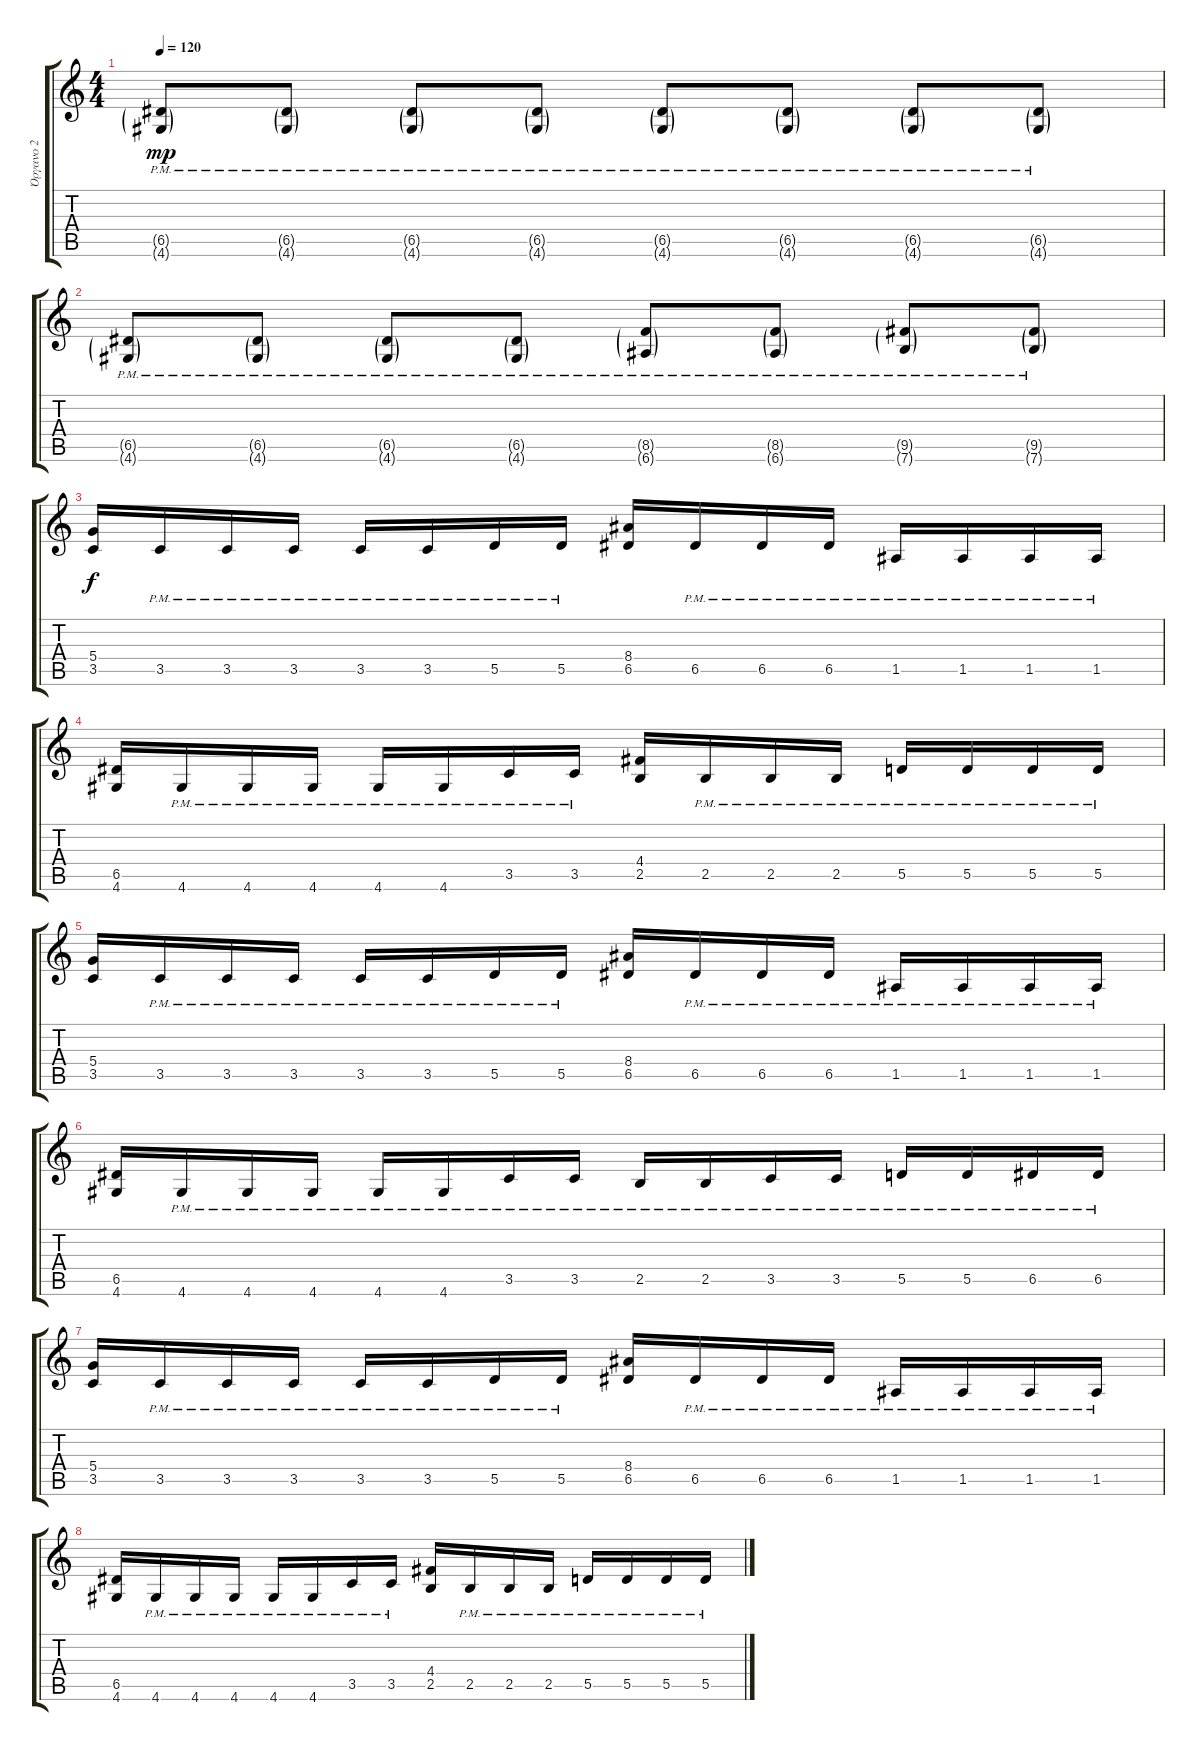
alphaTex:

\track ("Όργανο 2" "Όργανο 2") {instrument distortionguitar}
\staff {score tabs}
\tuning (E4 B3 G3 D3 A2 E2) {hide}
\ts (4 4)
\tempo 120
\clef g2
\ks c
(6.5{g pm} 4.6{g pm}).8{dy mp} (6.5{g pm} 4.6{g pm}).8 (6.5{g pm} 4.6{g pm}).8 (6.5{g pm} 4.6{g pm}).8 (6.5{g pm} 4.6{g pm}).8 (6.5{g pm} 4.6{g pm}).8 (6.5{g pm} 4.6{g pm}).8 (6.5{g pm} 4.6{g pm}).8 |
(6.5{g pm} 4.6{g pm}).8 (6.5{g pm} 4.6{g pm}).8 (6.5{g pm} 4.6{g pm}).8 (6.5{g pm} 4.6{g pm}).8 (8.5{g pm} 6.6{g pm}).8 (8.5{g pm} 6.6{g pm}).8 (9.5{g pm} 7.6{g pm}).8 (9.5{g pm} 7.6{g pm}).8 |
(5.4 3.5).16{dy f} 3.5{pm}.16 3.5{pm}.16 3.5{pm}.16 3.5{pm}.16 3.5{pm}.16 5.5{pm}.16 5.5{pm}.16 (8.4 6.5).16 6.5{pm}.16 6.5{pm}.16 6.5{pm}.16 1.5{pm}.16 1.5{pm}.16 1.5{pm}.16 1.5{pm}.16 |
(6.5 4.6).16 4.6{pm}.16 4.6{pm}.16 4.6{pm}.16 4.6{pm}.16 4.6{pm}.16 3.5{pm}.16 3.5{pm}.16 (4.4 2.5).16 2.5{pm}.16 2.5{pm}.16 2.5{pm}.16 5.5{pm}.16 5.5{pm}.16 5.5{pm}.16 5.5{pm}.16 |
(5.4 3.5).16 3.5{pm}.16 3.5{pm}.16 3.5{pm}.16 3.5{pm}.16 3.5{pm}.16 5.5{pm}.16 5.5{pm}.16 (8.4 6.5).16 6.5{pm}.16 6.5{pm}.16 6.5{pm}.16 1.5{pm}.16 1.5{pm}.16 1.5{pm}.16 1.5{pm}.16 |
(6.5 4.6).16 4.6{pm}.16 4.6{pm}.16 4.6{pm}.16 4.6{pm}.16 4.6{pm}.16 3.5{pm}.16 3.5{pm}.16 2.5{pm}.16 2.5{pm}.16 3.5{pm}.16 3.5{pm}.16 5.5{pm}.16 5.5{pm}.16 6.5{pm}.16 6.5{pm}.16 |
(5.4 3.5).16 3.5{pm}.16 3.5{pm}.16 3.5{pm}.16 3.5{pm}.16 3.5{pm}.16 5.5{pm}.16 5.5{pm}.16 (8.4 6.5).16 6.5{pm}.16 6.5{pm}.16 6.5{pm}.16 1.5{pm}.16 1.5{pm}.16 1.5{pm}.16 1.5{pm}.16 |
(6.5 4.6).16 4.6{pm}.16 4.6{pm}.16 4.6{pm}.16 4.6{pm}.16 4.6{pm}.16 3.5{pm}.16 3.5{pm}.16 (4.4 2.5).16 2.5{pm}.16 2.5{pm}.16 2.5{pm}.16 5.5{pm}.16 5.5{pm}.16 5.5{pm}.16 5.5{pm}.16
